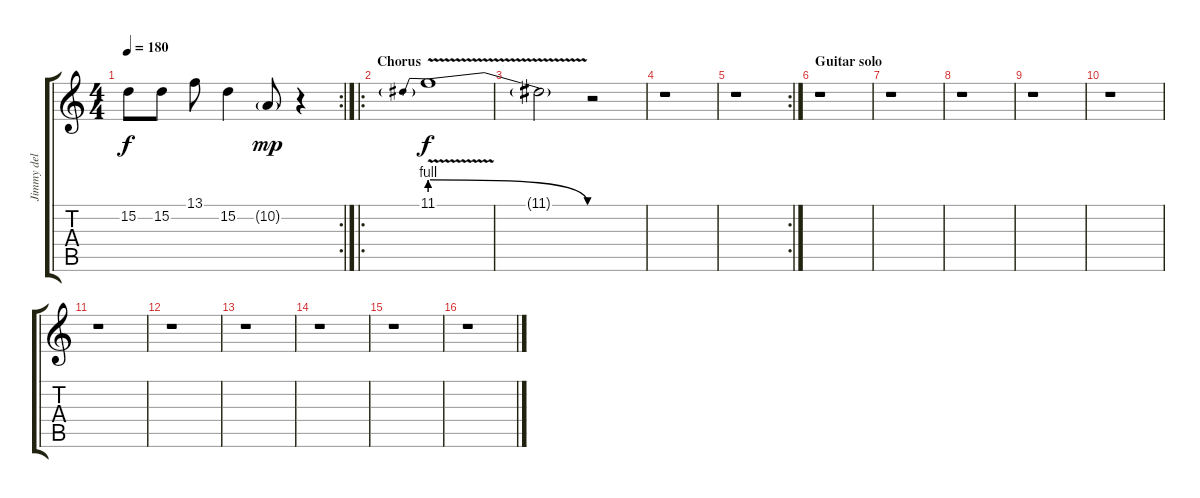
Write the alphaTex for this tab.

\track ("Jimmy del Rivo / Vocals" "Jimmy del ") {instrument harmonica}
\staff {score tabs}
\tuning (E4 B3 G3 D3 A2 E2) {hide}
\rc 2
\ts (4 4)
\tempo 180
\clef g2
\ks c
15.2.8{dy f} 15.2.8 13.1.8 15.2.4 10.2{g}.8{dy mp} r.4 |
\ro
\section ("" "Chorus")
11.1{be (prebendrelease 0 4 60 0) v}.1{dy f} |
11.1{t}.2 r.2 |
r.1 |
\rc 2
r.1 |
\section ("" "Guitar solo")
r.1 |
r.1 |
r.1 |
r.1 |
r.1 |
r.1 |
r.1 |
r.1 |
r.1 |
r.1 |
r.1
